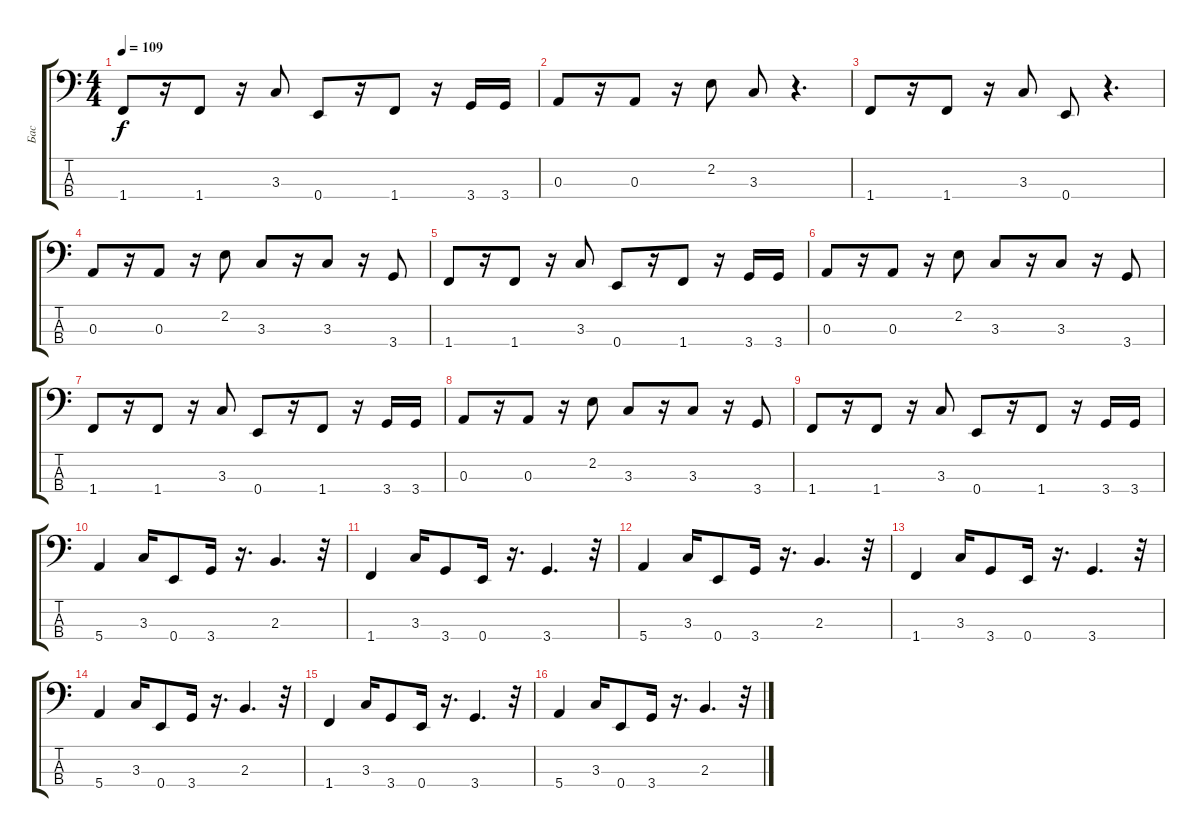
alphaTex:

\track ("Бас" "Бас") {instrument electricbassfinger}
\staff {score tabs}
\tuning (G2 D2 A1 E1) {hide}
\ts (4 4)
\tempo 109
\clef f4
\ks c
1.4.8{dy f} r.16 1.4.8 r.16 3.3.8 0.4.8 r.16 1.4.8 r.16 3.4.16 3.4.16 |
0.3.8 r.16 0.3.8 r.16 2.2.8 3.3.8 r.4{d} |
1.4.8 r.16 1.4.8 r.16 3.3.8 0.4.8 r.4{d} |
0.3.8 r.16 0.3.8 r.16 2.2.8 3.3.8 r.16 3.3.8 r.16 3.4.8 |
1.4.8 r.16 1.4.8 r.16 3.3.8 0.4.8 r.16 1.4.8 r.16 3.4.16 3.4.16 |
0.3.8 r.16 0.3.8 r.16 2.2.8 3.3.8 r.16 3.3.8 r.16 3.4.8 |
1.4.8 r.16 1.4.8 r.16 3.3.8 0.4.8 r.16 1.4.8 r.16 3.4.16 3.4.16 |
0.3.8 r.16 0.3.8 r.16 2.2.8 3.3.8 r.16 3.3.8 r.16 3.4.8 |
1.4.8 r.16 1.4.8 r.16 3.3.8 0.4.8 r.16 1.4.8 r.16 3.4.16 3.4.16 |
5.4.4 3.3.16 0.4.8 3.4.16 r.16{d} 2.3.4{d} r.32 |
1.4.4 3.3.16 3.4.8 0.4.16 r.16{d} 3.4.4{d} r.32 |
5.4.4 3.3.16 0.4.8 3.4.16 r.16{d} 2.3.4{d} r.32 |
1.4.4 3.3.16 3.4.8 0.4.16 r.16{d} 3.4.4{d} r.32 |
5.4.4 3.3.16 0.4.8 3.4.16 r.16{d} 2.3.4{d} r.32 |
1.4.4 3.3.16 3.4.8 0.4.16 r.16{d} 3.4.4{d} r.32 |
5.4.4 3.3.16 0.4.8 3.4.16 r.16{d} 2.3.4{d} r.32
